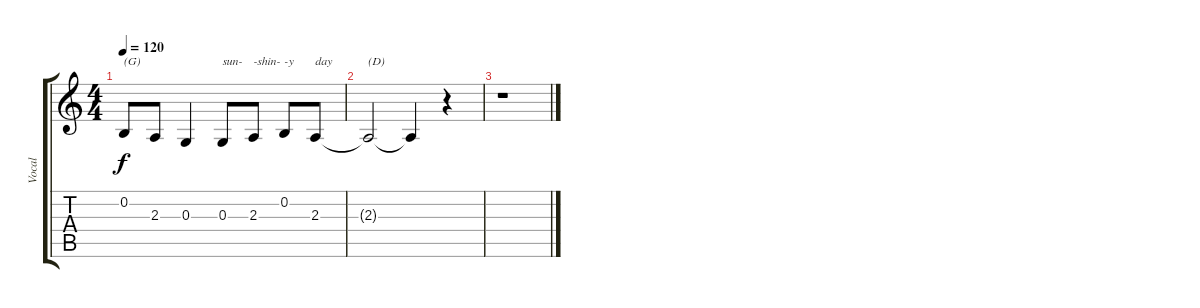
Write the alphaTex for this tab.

\track ("Vocal" "Vocal") {instrument oboe}
\staff {score tabs}
\tuning (E4 B3 G3 D3 A2 E2) {hide}
\ts (4 4)
\tempo 120
\clef g2
\ks c
0.2{t}.8{txt "(G)" dy f} 2.3.8 0.3.4 0.3.8{txt "sun-"} 2.3.8{txt "-shin-"} 0.2.8{txt "-y"} 2.3.8{txt "day"} |
2.3{t}.2{txt "(D)"} 2.3{t}.4 r.4 |
r.1
